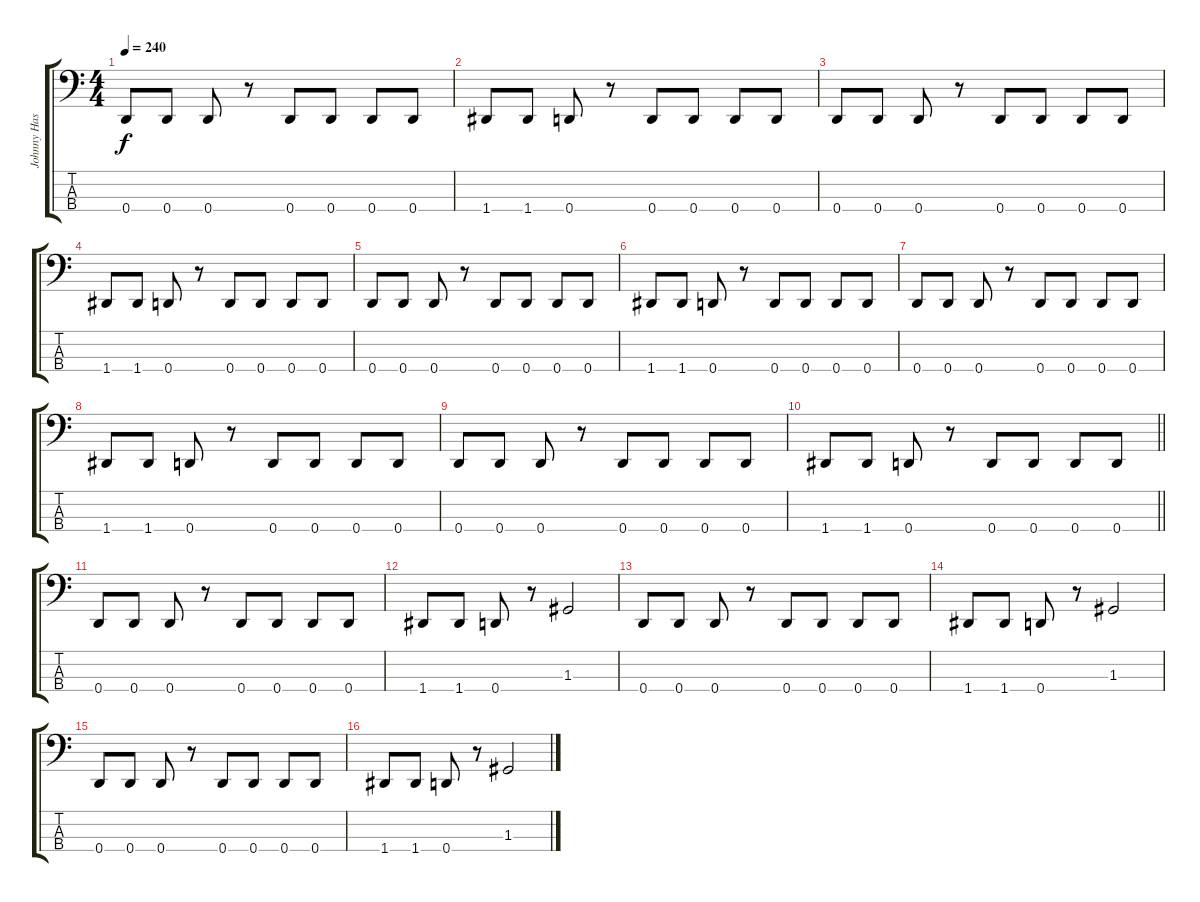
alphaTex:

\track ("Johnny Hass" "Johnny Has") {instrument electricbassfinger}
\staff {score tabs}
\tuning (F2 C2 G1 D1) {hide}
\ts (4 4)
\tempo 240
\clef f4
\ks c
0.4.8{dy f} 0.4.8 0.4.8 r.8 0.4.8 0.4.8 0.4.8 0.4.8 |
1.4.8 1.4.8 0.4.8 r.8 0.4.8 0.4.8 0.4.8 0.4.8 |
0.4.8 0.4.8 0.4.8 r.8 0.4.8 0.4.8 0.4.8 0.4.8 |
1.4.8 1.4.8 0.4.8 r.8 0.4.8 0.4.8 0.4.8 0.4.8 |
0.4.8 0.4.8 0.4.8 r.8 0.4.8 0.4.8 0.4.8 0.4.8 |
1.4.8 1.4.8 0.4.8 r.8 0.4.8 0.4.8 0.4.8 0.4.8 |
0.4.8 0.4.8 0.4.8 r.8 0.4.8 0.4.8 0.4.8 0.4.8 |
1.4.8 1.4.8 0.4.8 r.8 0.4.8 0.4.8 0.4.8 0.4.8 |
0.4.8 0.4.8 0.4.8 r.8 0.4.8 0.4.8 0.4.8 0.4.8 |
\barLineRight lightlight
1.4.8 1.4.8 0.4.8 r.8 0.4.8 0.4.8 0.4.8 0.4.8 |
0.4.8 0.4.8 0.4.8 r.8 0.4.8 0.4.8 0.4.8 0.4.8 |
1.4.8 1.4.8 0.4.8 r.8 1.3.2 |
0.4.8 0.4.8 0.4.8 r.8 0.4.8 0.4.8 0.4.8 0.4.8 |
1.4.8 1.4.8 0.4.8 r.8 1.3.2 |
0.4.8 0.4.8 0.4.8 r.8 0.4.8 0.4.8 0.4.8 0.4.8 |
1.4.8 1.4.8 0.4.8 r.8 1.3.2
